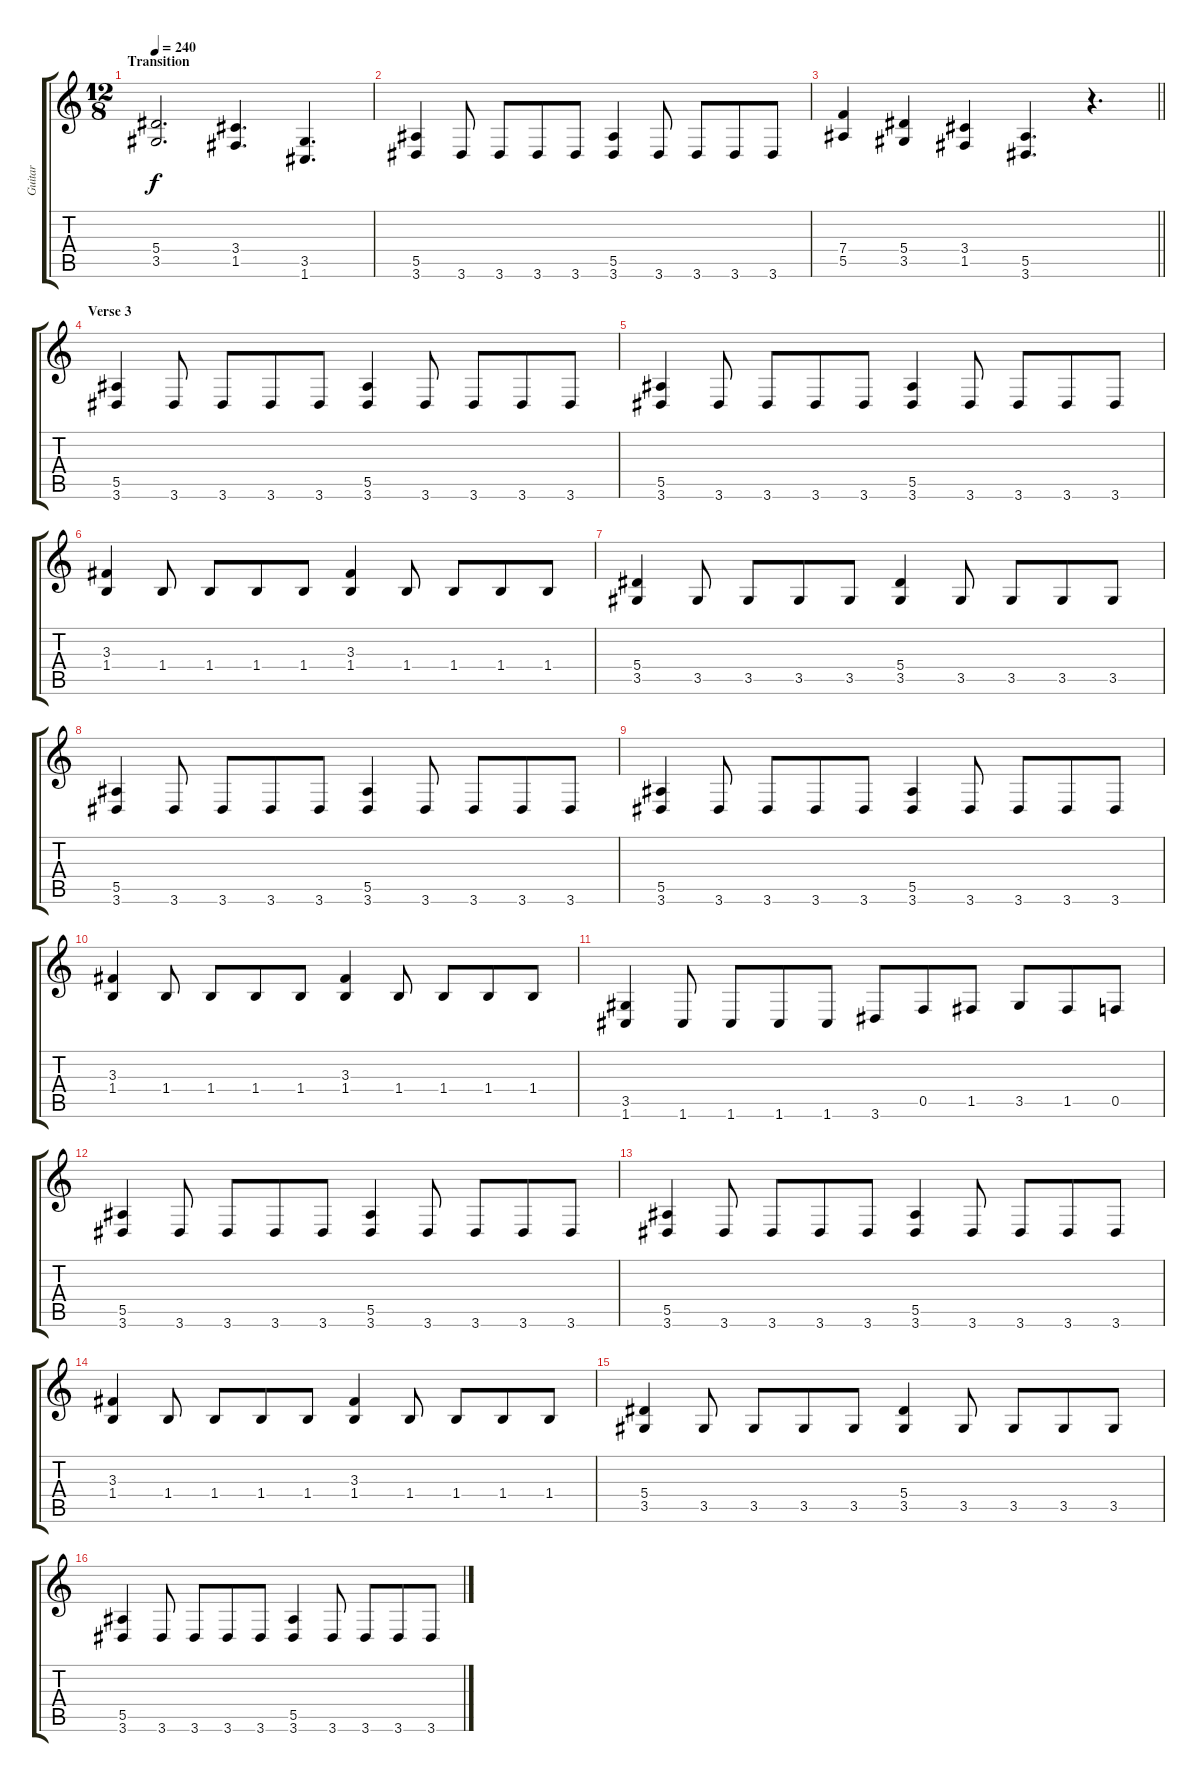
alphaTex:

\track ("Guitar" "Guitar") {instrument distortionguitar}
\staff {score tabs}
\tuning (C4 G3 Eb3 Bb2 F2 C2) {hide}
\ts (12 8)
\section ("" "Transition")
\tempo 240
\clef g2
\ks c
(5.4 3.5).2{d dy f} (3.4 1.5).4{d} (3.5 1.6).4{d} |
(5.5 3.6).4 3.6.8 3.6.8 3.6.8 3.6.8 (5.5 3.6).4 3.6.8 3.6.8 3.6.8 3.6.8 |
\barLineRight lightlight
(7.4 5.5).4 (5.4 3.5).4 (3.4 1.5).4 (5.5 3.6).4{d} r.4{d} |
\section ("" "Verse 3")
(5.5 3.6).4 3.6.8 3.6.8 3.6.8 3.6.8 (5.5 3.6).4 3.6.8 3.6.8 3.6.8 3.6.8 |
(5.5 3.6).4 3.6.8 3.6.8 3.6.8 3.6.8 (5.5 3.6).4 3.6.8 3.6.8 3.6.8 3.6.8 |
(3.3 1.4).4 1.4.8 1.4.8 1.4.8 1.4.8 (3.3 1.4).4 1.4.8 1.4.8 1.4.8 1.4.8 |
(5.4 3.5).4 3.5.8 3.5.8 3.5.8 3.5.8 (5.4 3.5).4 3.5.8 3.5.8 3.5.8 3.5.8 |
(5.5 3.6).4 3.6.8 3.6.8 3.6.8 3.6.8 (5.5 3.6).4 3.6.8 3.6.8 3.6.8 3.6.8 |
(5.5 3.6).4 3.6.8 3.6.8 3.6.8 3.6.8 (5.5 3.6).4 3.6.8 3.6.8 3.6.8 3.6.8 |
(3.3 1.4).4 1.4.8 1.4.8 1.4.8 1.4.8 (3.3 1.4).4 1.4.8 1.4.8 1.4.8 1.4.8 |
(3.5 1.6).4 1.6.8 1.6.8 1.6.8 1.6.8 3.6.8 0.5.8 1.5.8 3.5.8 1.5.8 0.5.8 |
(5.5 3.6).4 3.6.8 3.6.8 3.6.8 3.6.8 (5.5 3.6).4 3.6.8 3.6.8 3.6.8 3.6.8 |
(5.5 3.6).4 3.6.8 3.6.8 3.6.8 3.6.8 (5.5 3.6).4 3.6.8 3.6.8 3.6.8 3.6.8 |
(3.3 1.4).4 1.4.8 1.4.8 1.4.8 1.4.8 (3.3 1.4).4 1.4.8 1.4.8 1.4.8 1.4.8 |
(5.4 3.5).4 3.5.8 3.5.8 3.5.8 3.5.8 (5.4 3.5).4 3.5.8 3.5.8 3.5.8 3.5.8 |
(5.5 3.6).4 3.6.8 3.6.8 3.6.8 3.6.8 (5.5 3.6).4 3.6.8 3.6.8 3.6.8 3.6.8
